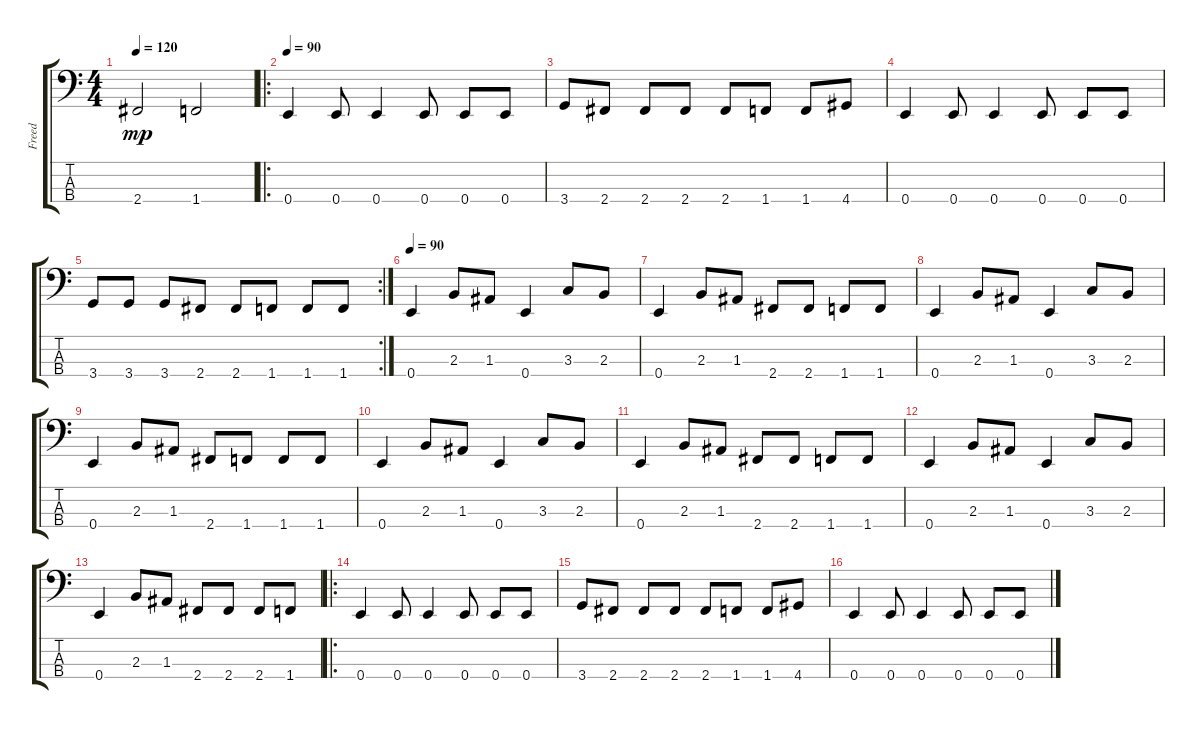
\track ("Freed" "Freed") {instrument electricbassfinger}
\staff {score tabs}
\tuning (G2 D2 A1 E1) {hide}
\ts (4 4)
\tempo 120
\clef f4
\ks c
2.4.2{dy mp} 1.4.2 |
\ro
\tempo 90
0.4.4 0.4.8 0.4.4 0.4.8 0.4.8 0.4.8 |
3.4.8 2.4.8 2.4.8 2.4.8 2.4.8 1.4.8 1.4.8 4.4.8 |
0.4.4 0.4.8 0.4.4 0.4.8 0.4.8 0.4.8 |
\rc 2
3.4.8 3.4.8 3.4.8 2.4.8 2.4.8 1.4.8 1.4.8 1.4.8 |
\tempo 90
0.4.4 2.3.8 1.3.8 0.4.4 3.3.8 2.3.8 |
0.4.4 2.3.8 1.3.8 2.4.8 2.4.8 1.4.8 1.4.8 |
0.4.4 2.3.8 1.3.8 0.4.4 3.3.8 2.3.8 |
0.4.4 2.3.8 1.3.8 2.4.8 1.4.8 1.4.8 1.4.8 |
0.4.4 2.3.8 1.3.8 0.4.4 3.3.8 2.3.8 |
0.4.4 2.3.8 1.3.8 2.4.8 2.4.8 1.4.8 1.4.8 |
0.4.4 2.3.8 1.3.8 0.4.4 3.3.8 2.3.8 |
0.4.4 2.3.8 1.3.8 2.4.8 2.4.8 2.4.8 1.4.8 |
\ro
0.4.4 0.4.8 0.4.4 0.4.8 0.4.8 0.4.8 |
3.4.8 2.4.8 2.4.8 2.4.8 2.4.8 1.4.8 1.4.8 4.4.8 |
0.4.4 0.4.8 0.4.4 0.4.8 0.4.8 0.4.8
